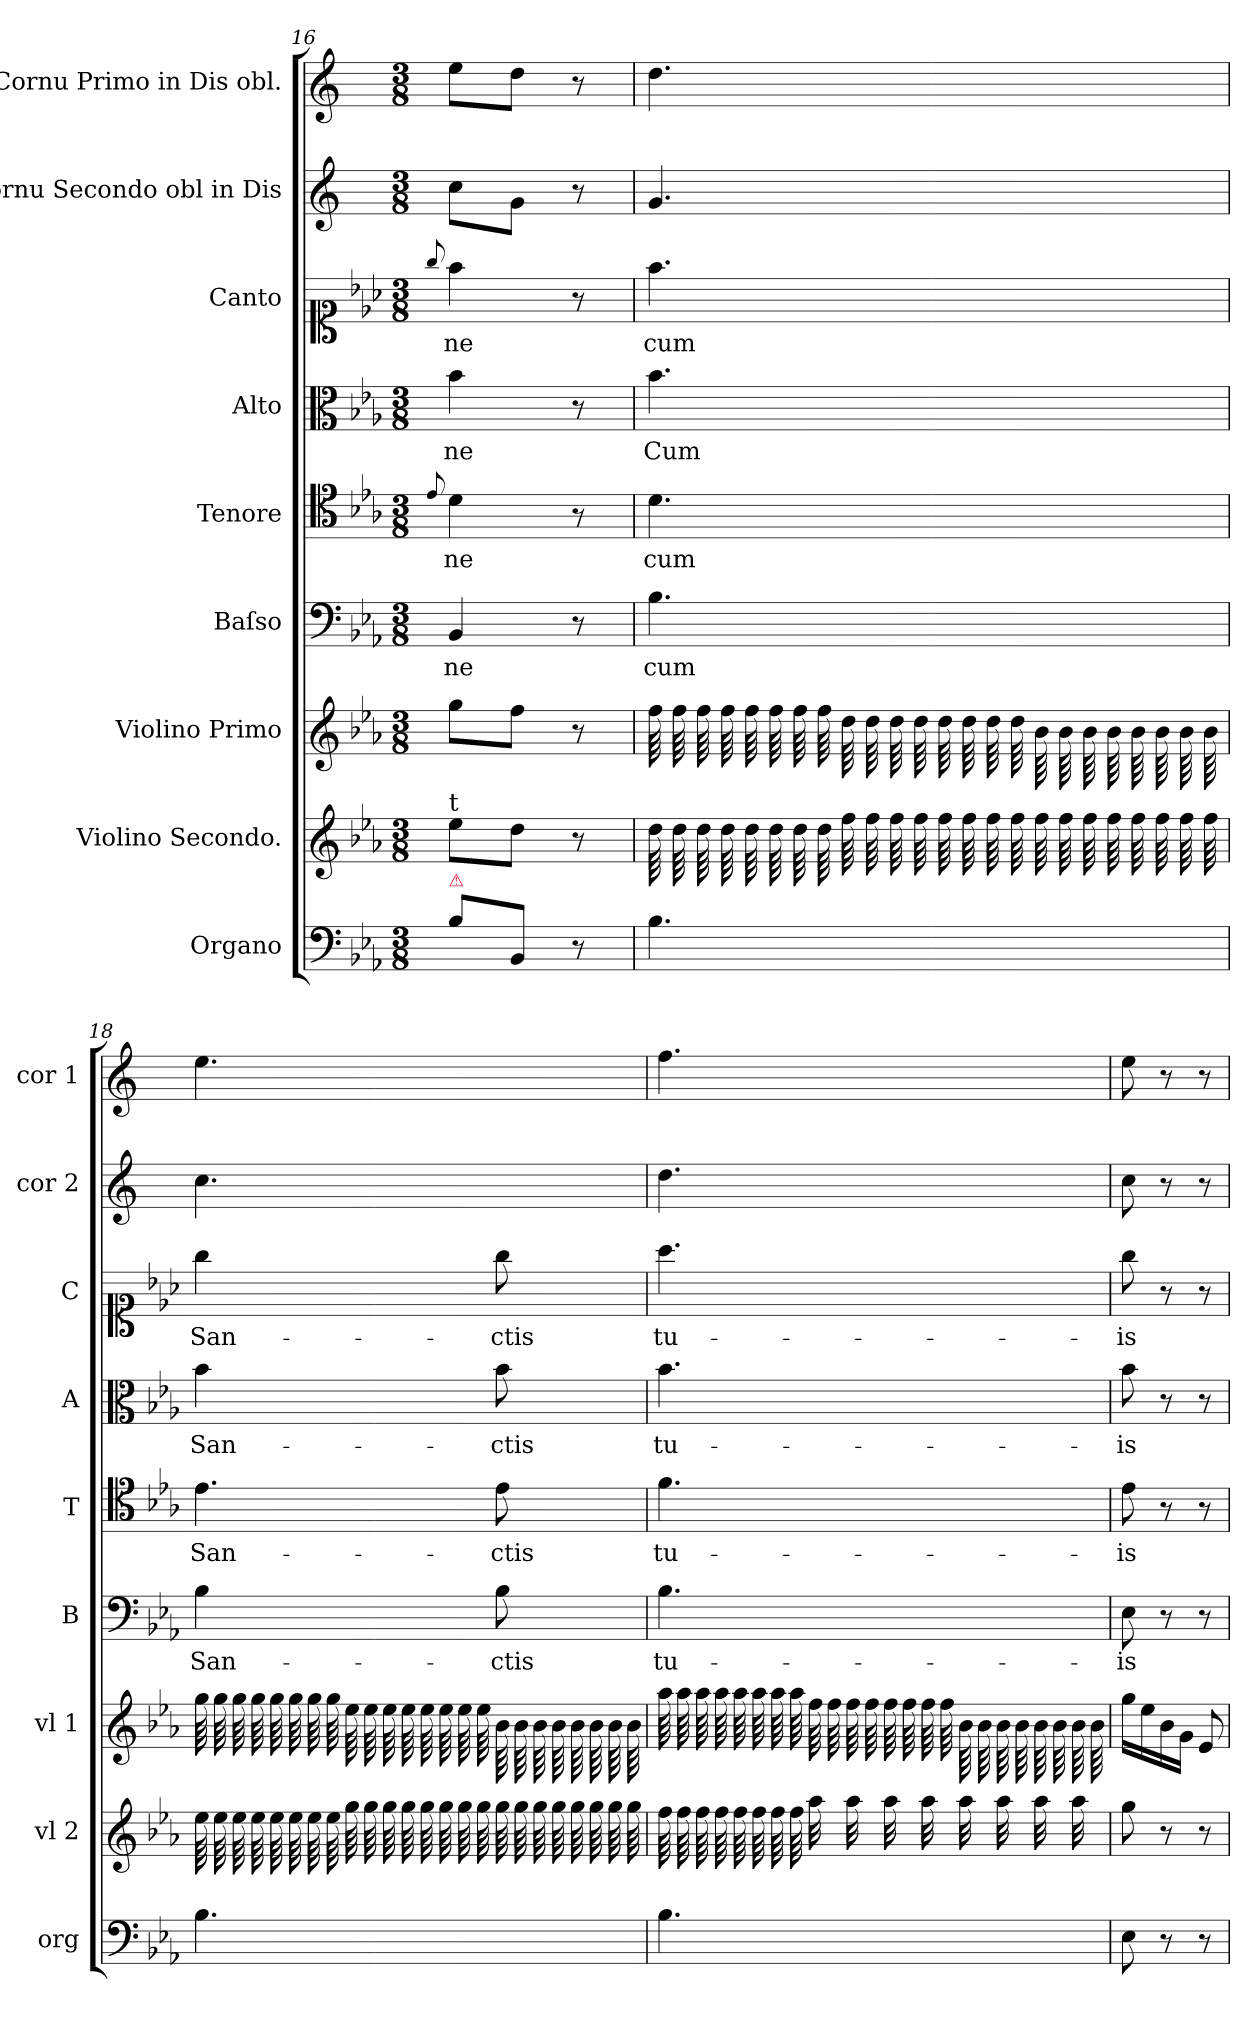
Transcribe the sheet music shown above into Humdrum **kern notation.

**kern	**kern	**kern	**kern	**text	**kern	**text	**kern	**text	**kern	**text	**kern	**kern
*part9	*part8	*part7	*part6	*part6	*part5	*part5	*part4	*part4	*part3	*part3	*part2	*part1
*staff9	*staff8	*staff7	*staff6	*staff6	*staff5	*staff5	*staff4	*staff4	*staff3	*staff3	*staff2	*staff1
*I"Organo	*I"Violino Secondo.	*I"Violino Primo	*I"Baſso	*	*I"Tenore	*	*I"Alto	*	*I"Canto	*	*I"Cornu Secondo obl in Dis	*I"Cornu Primo in Dis obl.
*I'org	*I'vl 2	*I'vl 1	*I'B	*	*I'T	*	*I'A	*	*I'C	*	*I'cor 2	*I'cor 1
*clefF4	*clefG2	*clefG2	*clefF4	*	*clefC4	*	*clefC3	*	*clefC1	*	*clefG2	*clefG2
*	*	*	*	*	*	*	*	*	*	*	*ITrd5c9	*ITrd5c9
*k[b-e-a-]	*k[b-e-a-]	*k[b-e-a-]	*k[b-e-a-]	*	*k[b-e-a-]	*	*k[b-e-a-]	*	*k[b-e-a-]	*	*k[b-e-a-]	*k[b-e-a-]
*E-:	*E-:	*E-:	*E-:	*	*E-:	*	*E-:	*	*E-:	*	*E-:	*E-:
*M3/8	*M3/8	*M3/8	*M3/8	*	*M3/8	*	*M3/8	*	*M3/8	*	*M3/8	*M3/8
=16	=16	=16	=16	=16	=16	=16	=16	=16	=16	=16	=16	=16
.	.	.	.	.	8qqe-/	.	.	.	8qqgg/	.	.	.
!	!LO:TX:a:t=t	!	!	!	!	!	!	!	!	!	!	!
!LO:TX:a:color=crimson:t=⚠	!	!	!	!	!	!	!	!	!	!	!	!
8B-\L	8ee-\L	8gg\L	4BB-/	-ne	4d\	-ne	4b-\	-ne	4ff\	-ne	8e-\L	8g\L
8BB-/J	8dd\J	8ff\J	.	.	.	.	.	.	.	.	8B-\J	8f\J
8r	8r	8r	8r	.	8r	.	8r	.	8r	.	8r	8r
=17	=17	=17	=17	=17	=17	=17	=17	=17	=17	=17	=17	=17
!	!	!LO:TX:a:color=crimson:t=⚠	!	!	!	!	!	!	!	!	!	!
!	!LO:TX:a:color=crimson:t=⚠	!	!	!	!	!	!	!	!	!	!	!
*	*tremolo	*	*	*	*	*	*	*	*	*	*	*
*	*	*tremolo	*	*	*	*	*	*	*	*	*	*
4.B-\	64dd\LLLL	64ff\LLLL	4.B-\	cum	4.d\	cum	4.b-\	Cum	4.ff\	cum	4.B-/	4.f\
.	64dd\	64ff\	.	.	.	.	.	.	.	.	.	.
.	64dd\	64ff\	.	.	.	.	.	.	.	.	.	.
.	64dd\	64ff\	.	.	.	.	.	.	.	.	.	.
.	64dd\	64ff\	.	.	.	.	.	.	.	.	.	.
.	64dd\	64ff\	.	.	.	.	.	.	.	.	.	.
.	64dd\	64ff\	.	.	.	.	.	.	.	.	.	.
.	64dd\	64ff\	.	.	.	.	.	.	.	.	.	.
.	64ff\LLLL	64dd\LLLL	.	.	.	.	.	.	.	.	.	.
.	64ff\	64dd\	.	.	.	.	.	.	.	.	.	.
.	64ff\	64dd\	.	.	.	.	.	.	.	.	.	.
.	64ff\	64dd\	.	.	.	.	.	.	.	.	.	.
.	64ff\	64dd\	.	.	.	.	.	.	.	.	.	.
.	64ff\	64dd\	.	.	.	.	.	.	.	.	.	.
.	64ff\	64dd\	.	.	.	.	.	.	.	.	.	.
.	64ff\	64dd\	.	.	.	.	.	.	.	.	.	.
.	64ff\LLLL	64b-\LLLL	.	.	.	.	.	.	.	.	.	.
.	64ff\	64b-\	.	.	.	.	.	.	.	.	.	.
.	64ff\	64b-\	.	.	.	.	.	.	.	.	.	.
.	64ff\	64b-\	.	.	.	.	.	.	.	.	.	.
.	64ff\	64b-\	.	.	.	.	.	.	.	.	.	.
.	64ff\	64b-\	.	.	.	.	.	.	.	.	.	.
.	64ff\	64b-\	.	.	.	.	.	.	.	.	.	.
.	64ff\	64b-\	.	.	.	.	.	.	.	.	.	.
=18	=18	=18	=18	=18	=18	=18	=18	=18	=18	=18	=18	=18
!	!	!	!	!	!LO:N:vis=4.	!	!	!	!	!	!	!
4.B-\	64ee-\LLLL	64gg\LLLL	4B-\	San-	4e-\	San-	4b-\	San-	4gg\	San-	4.e-\	4.g\
.	64ee-\	64gg\	.	.	.	.	.	.	.	.	.	.
.	64ee-\	64gg\	.	.	.	.	.	.	.	.	.	.
.	64ee-\	64gg\	.	.	.	.	.	.	.	.	.	.
.	64ee-\	64gg\	.	.	.	.	.	.	.	.	.	.
.	64ee-\	64gg\	.	.	.	.	.	.	.	.	.	.
.	64ee-\	64gg\	.	.	.	.	.	.	.	.	.	.
.	64ee-\	64gg\	.	.	.	.	.	.	.	.	.	.
.	64gg\LLLL	64ee-\LLLL	.	.	.	.	.	.	.	.	.	.
.	64gg\	64ee-\	.	.	.	.	.	.	.	.	.	.
.	64gg\	64ee-\	.	.	.	.	.	.	.	.	.	.
.	64gg\	64ee-\	.	.	.	.	.	.	.	.	.	.
.	64gg\	64ee-\	.	.	.	.	.	.	.	.	.	.
.	64gg\	64ee-\	.	.	.	.	.	.	.	.	.	.
.	64gg\	64ee-\	.	.	.	.	.	.	.	.	.	.
.	64gg\	64ee-\	.	.	.	.	.	.	.	.	.	.
.	64gg\LLLL	64b-\LLLL	8B-\	-ctis	8e-\	-ctis	8b-\	-ctis	8gg\	-ctis	.	.
.	64gg\	64b-\	.	.	.	.	.	.	.	.	.	.
.	64gg\	64b-\	.	.	.	.	.	.	.	.	.	.
.	64gg\	64b-\	.	.	.	.	.	.	.	.	.	.
.	64gg\	64b-\	.	.	.	.	.	.	.	.	.	.
.	64gg\	64b-\	.	.	.	.	.	.	.	.	.	.
.	64gg\	64b-\	.	.	.	.	.	.	.	.	.	.
.	64gg\	64b-\	.	.	.	.	.	.	.	.	.	.
=19	=19	=19	=19	=19	=19	=19	=19	=19	=19	=19	=19	=19
4.B-\	64ff\LLLL	64aa-\LLLL	4.B-\	tu-	4.f\	tu-	4.b-\	tu-	4.aa-\	tu-	4.f\	4.a-\
.	64ff\	64aa-\	.	.	.	.	.	.	.	.	.	.
.	64ff\	64aa-\	.	.	.	.	.	.	.	.	.	.
.	64ff\	64aa-\	.	.	.	.	.	.	.	.	.	.
.	64ff\	64aa-\	.	.	.	.	.	.	.	.	.	.
.	64ff\	64aa-\	.	.	.	.	.	.	.	.	.	.
.	64ff\	64aa-\	.	.	.	.	.	.	.	.	.	.
.	64ff\	64aa-\	.	.	.	.	.	.	.	.	.	.
.	32aa-\LLL	64ff\LLLL	.	.	.	.	.	.	.	.	.	.
.	.	64ff\	.	.	.	.	.	.	.	.	.	.
.	32aa-\	64ff\	.	.	.	.	.	.	.	.	.	.
.	.	64ff\	.	.	.	.	.	.	.	.	.	.
.	32aa-\	64ff\	.	.	.	.	.	.	.	.	.	.
.	.	64ff\	.	.	.	.	.	.	.	.	.	.
.	32aa-\	64ff\	.	.	.	.	.	.	.	.	.	.
.	.	64ff\	.	.	.	.	.	.	.	.	.	.
.	32aa-\	64b-\LLLL	.	.	.	.	.	.	.	.	.	.
.	.	64b-\	.	.	.	.	.	.	.	.	.	.
.	32aa-\	64b-\	.	.	.	.	.	.	.	.	.	.
.	.	64b-\	.	.	.	.	.	.	.	.	.	.
.	32aa-\	64b-\	.	.	.	.	.	.	.	.	.	.
.	.	64b-\	.	.	.	.	.	.	.	.	.	.
.	32aa-\JJJ	64b-\	.	.	.	.	.	.	.	.	.	.
*	*Xtremolo	*	*	*	*	*	*	*	*	*	*	*
.	.	64b-\	.	.	.	.	.	.	.	.	.	.
*	*	*Xtremolo	*	*	*	*	*	*	*	*	*	*
=20	=20	=20	=20	=20	=20	=20	=20	=20	=20	=20	=20	=20
8E-\	8gg\	16gg\LL	8E-\	-is	8e-\	-is	8b-\	-is	8gg\	-is	8e-\	8g\
.	.	16ee-\	.	.	.	.	.	.	.	.	.	.
8r	8r	16b-\	8r	.	8r	.	8r	.	8r	.	8r	8r
.	.	16g\JJ	.	.	.	.	.	.	.	.	.	.
8r	8r	8e-/	8r	.	8r	.	8r	.	8r	.	8r	8r
=	=	=	=	=	=	=	=	=	=	=	=	=
*-	*-	*-	*-	*-	*-	*-	*-	*-	*-	*-	*-	*-
